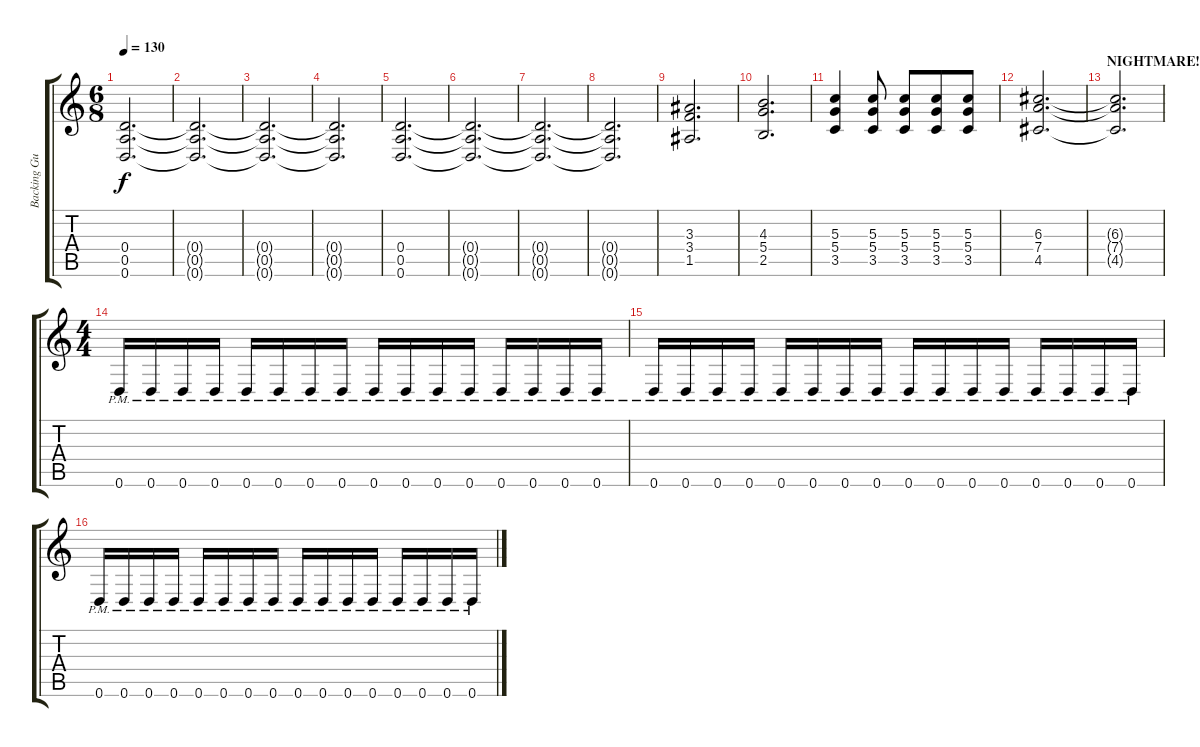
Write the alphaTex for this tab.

\track ("Backing Guitar 1" "Backing Gu") {instrument distortionguitar}
\staff {score tabs}
\tuning (E4 B3 G3 D3 A2 D2) {hide}
\ts (6 8)
\tempo 130
\clef g2
\ks c
(0.4 0.5 0.6).2{d dy f} |
(0.4{t} 0.5{t} 0.6{t}).2{d} |
(0.4{t} 0.5{t} 0.6{t}).2{d} |
(0.4{t} 0.5{t} 0.6{t}).2{d} |
(0.4 0.5 0.6).2{d} |
(0.4{t} 0.5{t} 0.6{t}).2{d} |
(0.4{t} 0.5{t} 0.6{t}).2{d} |
(0.4{t} 0.5{t} 0.6{t}).2{d} |
(3.3 3.4 1.5).2{d} |
(4.3 5.4 2.5).2{d} |
(5.3 5.4 3.5).4 (5.3 5.4 3.5).8 (5.3 5.4 3.5).8 (5.3 5.4 3.5).8 (5.3 5.4 3.5).8 |
(6.3 7.4 4.5).2{d} |
\section ("" "NIGHTMARE!")
(6.3{t} 7.4{t} 4.5{t}).2{d} |
\ts (4 4)
0.6{pm}.16 0.6{pm}.16 0.6{pm}.16 0.6{pm}.16 0.6{pm}.16 0.6{pm}.16 0.6{pm}.16 0.6{pm}.16 0.6{pm}.16 0.6{pm}.16 0.6{pm}.16 0.6{pm}.16 0.6{pm}.16 0.6{pm}.16 0.6{pm}.16 0.6{pm}.16 |
0.6{pm}.16 0.6{pm}.16 0.6{pm}.16 0.6{pm}.16 0.6{pm}.16 0.6{pm}.16 0.6{pm}.16 0.6{pm}.16 0.6{pm}.16 0.6{pm}.16 0.6{pm}.16 0.6{pm}.16 0.6{pm}.16 0.6{pm}.16 0.6{pm}.16 0.6{pm}.16 |
0.6{pm}.16 0.6{pm}.16 0.6{pm}.16 0.6{pm}.16 0.6{pm}.16 0.6{pm}.16 0.6{pm}.16 0.6{pm}.16 0.6{pm}.16 0.6{pm}.16 0.6{pm}.16 0.6{pm}.16 0.6{pm}.16 0.6{pm}.16 0.6{pm}.16 0.6{pm}.16
